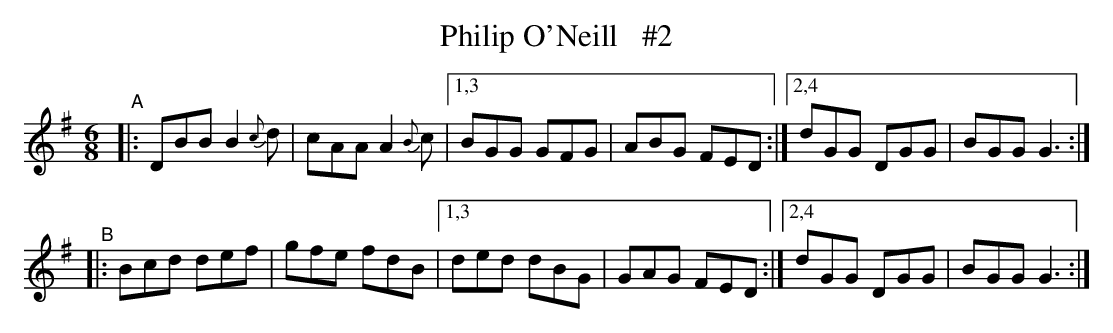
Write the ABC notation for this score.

X:1
T: Philip O'Neill   #2
M: 6/8
L: 1/8
K: G
"^A"\
|: DBB B2{c}d | cAA A2{B}c |[1,3 BGG GFG | ABG FED \
                          :|[2,4 dGG DGG | BGG G3 :|
"^B"\
|: Bcd def | gfe fdB |[1,3 ded dBG | GAG FED \
                    :|[2,4 dGG DGG | BGG G3 :|
